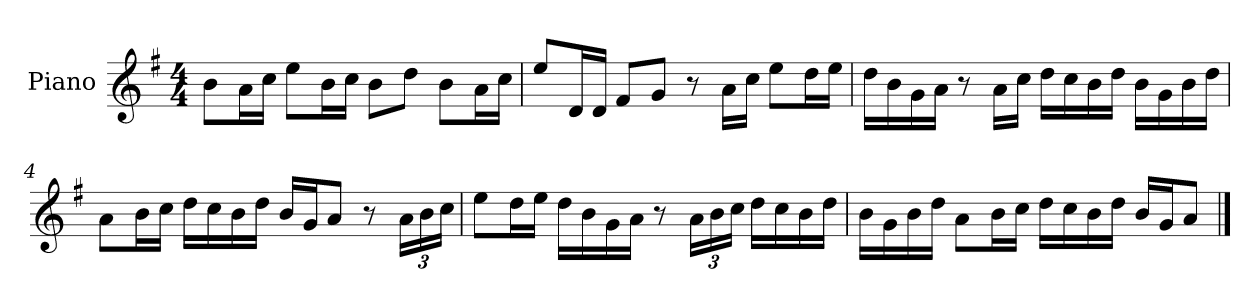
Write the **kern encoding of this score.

**kern
*part1
*staff1
*I"Piano
*I'P-no
*clefG2
*k[f#]
*M4/4
*MM90
=1
8b\L
16a\L
16cc\JJ
8ee\L
16b\L
16cc\JJ
8b\L
8dd\J
8b\L
16a\L
16cc\JJ
=2
8ee/L
16d/L
16d/JJ
8f#/L
8g/J
8r
16a\LL
16cc\JJ
8ee\L
16dd\L
16ee\JJ
=3
16dd\LL
16b\
16g\
16a\JJ
8r
16a\LL
16cc\JJ
16dd\LL
16cc\
16b\
16dd\JJ
16b\LL
16g\
16b\
16dd\JJ
!!LO:LB:g=z
=4
8a\L
16b\L
16cc\JJ
16dd\LL
16cc\
16b\
16dd\JJ
16b/LL
16g/J
8a/J
8r
*Xbrackettup
24a\LL
24b\
24cc\JJ
=5
8ee\L
16dd\L
16ee\JJ
16dd\LL
16b\
16g\
16a\JJ
8r
24a\LL
24b\
24cc\JJ
16dd\LL
16cc\
16b\
16dd\JJ
=6
16b\LL
16g\
16b\
16dd\JJ
8a\L
16b\L
16cc\JJ
16dd\LL
16cc\
16b\
16dd\JJ
16b/LL
16g/J
8a/J
==
*-
